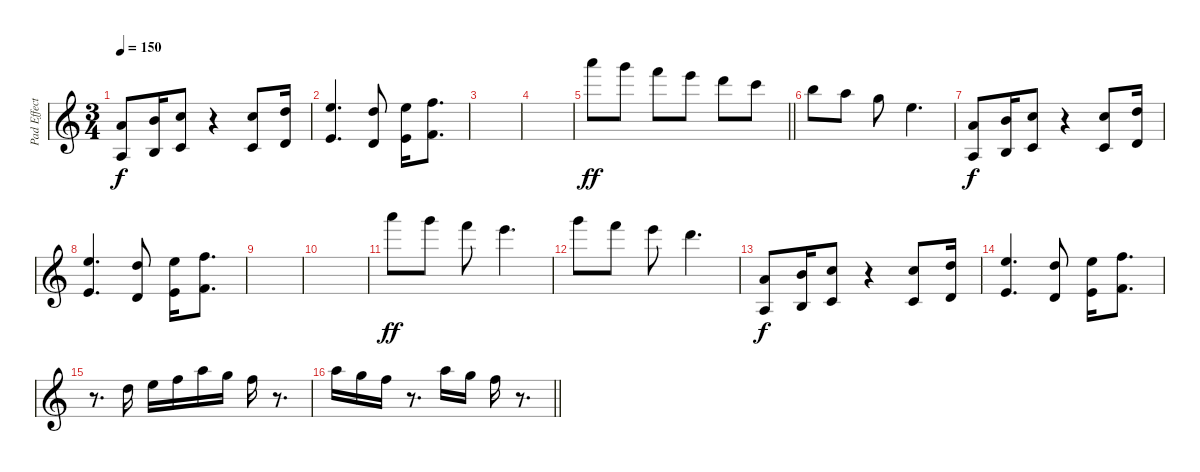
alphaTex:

\track ("Pad Effects 2" "Pad Effect") {instrument xylophone}
\staff {score}
\tuning (E4 B3 G3 D3 A2 E2) {hide}
\ts (3 4)
\tempo 150
\clef g2
\ks c
(10.2 2.3).8{dy f} (12.2 4.3).16 (13.2 5.3).8 r.4 (13.2 5.3).8 (15.2 7.3).16 |
(17.2 9.3).4{d} (15.2 7.3).8 (17.2 9.3).16 (18.2 10.3).8{d} |
|
|
\barLineRight lightlight
29.1.8{dy ff} 27.1.8 25.1.8 24.1.8 22.1.8 20.1.8 |
19.1.8 17.1.8 15.1.8 12.1.4{d} |
(10.2 2.3).8{dy f} (12.2 4.3).16 (13.2 5.3).8 r.4 (13.2 5.3).8 (15.2 7.3).16 |
(17.2 9.3).4{d} (15.2 7.3).8 (17.2 9.3).16 (18.2 10.3).8{d} |
|
|
29.1.8{dy ff} 27.1.8 25.1.8 24.1.4{d} |
27.1.8 25.1.8 24.1.8 22.1.4{d} |
(10.2 2.3).8{dy f} (12.2 4.3).16 (13.2 5.3).8 r.4 (13.2 5.3).8 (15.2 7.3).16 |
(17.2 9.3).4{d} (15.2 7.3).8 (17.2 9.3).16 (18.2 10.3).8{d} |
r.8{d} 10.1.16 12.1.16 13.1.16 17.1.16 15.1.16 13.1.16 r.8{d} |
\barLineRight lightlight
17.1.16 15.1.16 13.1.16 r.8{d} 17.1.16 15.1.16 13.1.16 r.8{d}
